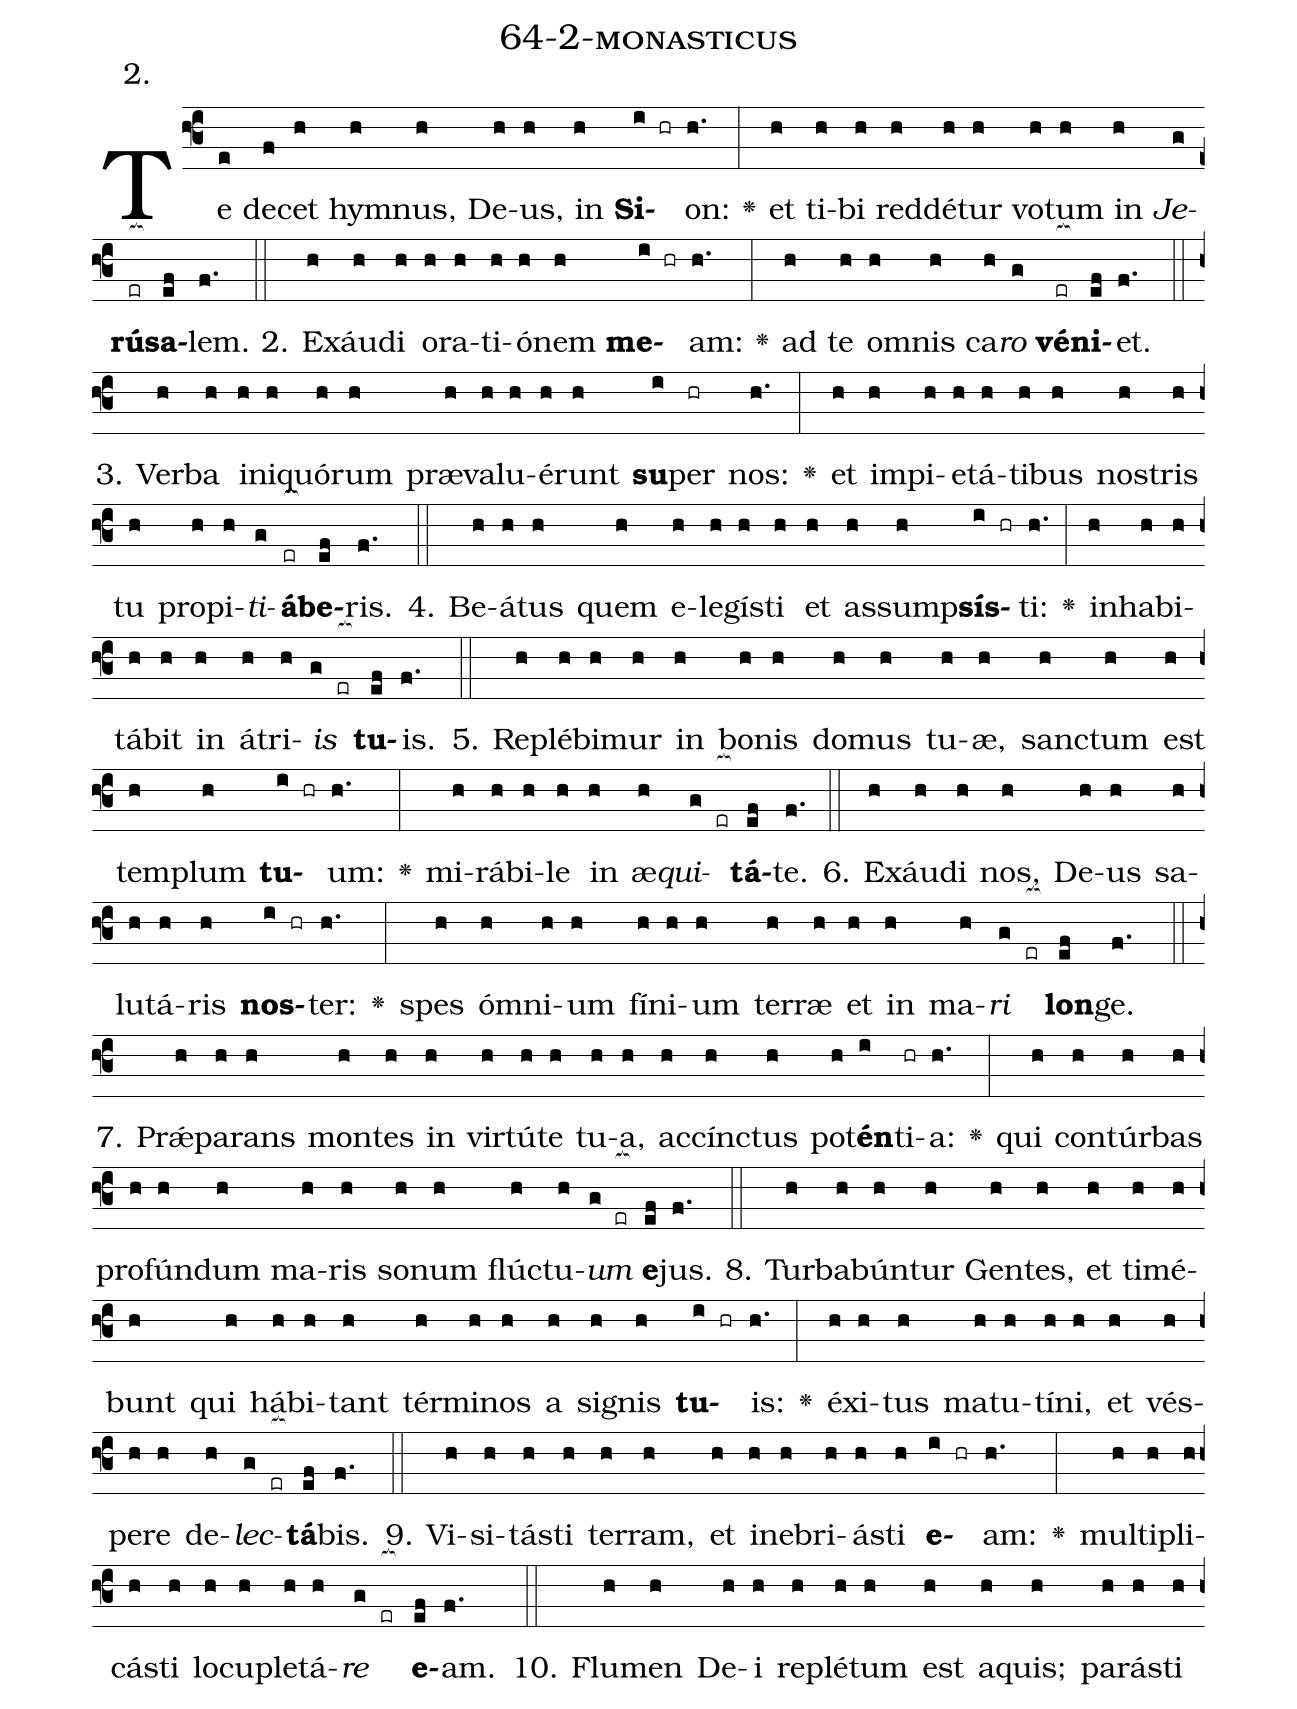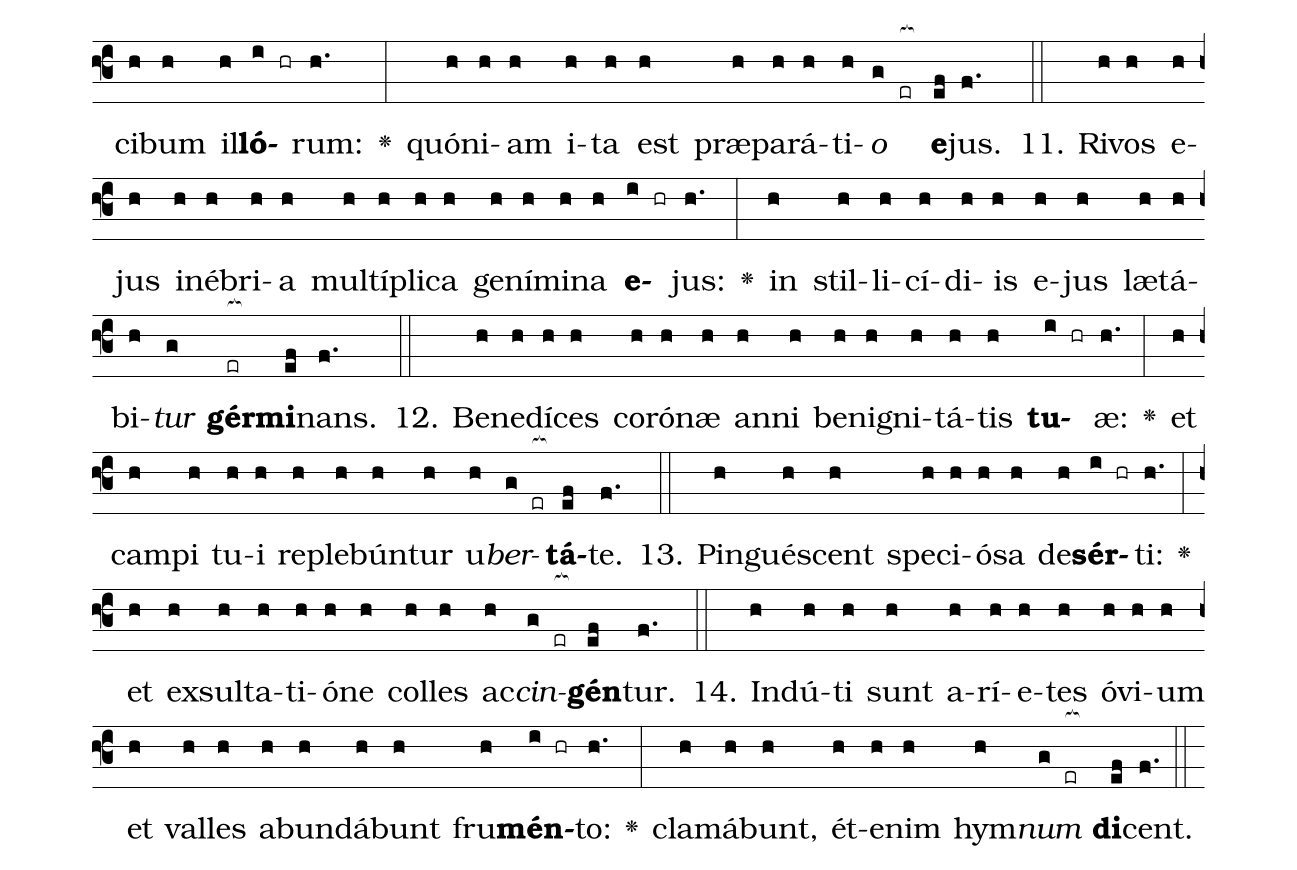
name: 64-2-monasticus;
annotation: 2.;
%%
(f3)Te(e) de(f)cet(h) hym(h)nus,(h) De(h)us,(h) in(h) <b>Si</b>(i hr)on:(h.) <v>\greheightstar</v>(:) et(h) ti(h)bi(h) red(h)dé(h)tur(h) vo(h)tum(h) in(h) <i>Je</i>(g)<b>rú</b>(er[ocb:1{])<b>sa</b>(ef[ocb:0}])lem.(f.) (::)
2. Ex(h)áu(h)di(h) o(h)ra(h)ti(h)ó(h)nem(h) <b>me</b>(i hr)am:(h.) <v>\greheightstar</v>(:) ad(h) te(h) om(h)nis(h) ca(h)<i>ro</i>(g) <b>vé</b>(er[ocb:1{])<b>ni</b>(ef[ocb:0}])et.(f.) (::)
3. Ver(h)ba(h) in(h)i(h)quó(h)rum(h) præ(h)va(h)lu(h)é(h)runt(h) <b>su</b>(i)per(hr) nos:(h.) <v>\greheightstar</v>(:) et(h) im(h)pi(h)e(h)tá(h)ti(h)bus(h) nos(h)tris(h) tu(h) pro(h)pi(h)<i>ti</i>(g)<b>á</b>(er[ocb:1{])<b>be</b>(ef[ocb:0}])ris.(f.) (::)
4. Be(h)á(h)tus(h) quem(h) e(h)le(h)gís(h)ti(h) et(h) as(h)sump(h)<b>sís</b>(i hr)ti:(h.) <v>\greheightstar</v>(:) in(h)ha(h)bi(h)tá(h)bit(h) in(h) á(h)tri(h)<i>is</i>(g er[ocb:1{]) <b>tu</b>(ef[ocb:0}])is.(f.) (::)
5. Re(h)plé(h)bi(h)mur(h) in(h) bo(h)nis(h) do(h)mus(h) tu(h)æ,(h) sanc(h)tum(h) est(h) tem(h)plum(h) <b>tu</b>(i hr)um:(h.) <v>\greheightstar</v>(:) mi(h)rá(h)bi(h)le(h) in(h) æ(h)<i>qui</i>(g er[ocb:1{])<b>tá</b>(ef[ocb:0}])te.(f.) (::)
6. Ex(h)áu(h)di(h) nos,(h) De(h)us(h) sa(h)lu(h)tá(h)ris(h) <b>nos</b>(i hr)ter:(h.) <v>\greheightstar</v>(:) spes(h) óm(h)ni(h)um(h) fí(h)ni(h)um(h) ter(h)ræ(h) et(h) in(h) ma(h)<i>ri</i>(g er[ocb:1{]) <b>lon</b>(ef[ocb:0}])ge.(f.) (::)
7. Prǽ(h)pa(h)rans(h) mon(h)tes(h) in(h) vir(h)tú(h)te(h) tu(h)a,(h) ac(h)cínc(h)tus(h) pot(h)<b>én</b>(i)ti(hr)a:(h.) <v>\greheightstar</v>(:) qui(h) con(h)túr(h)bas(h) pro(h)fún(h)dum(h) ma(h)ris(h) so(h)num(h) flúc(h)tu(h)<i>um</i>(g er[ocb:1{]) <b>e</b>(ef[ocb:0}])jus.(f.) (::)
8. Tur(h)ba(h)bún(h)tur(h) Gen(h)tes,(h) et(h) ti(h)mé(h)bunt(h) qui(h) há(h)bi(h)tant(h) tér(h)mi(h)nos(h) a(h) si(h)gnis(h) <b>tu</b>(i hr)is:(h.) <v>\greheightstar</v>(:) éx(h)i(h)tus(h) ma(h)tu(h)tí(h)ni,(h) et(h) vés(h)pe(h)re(h) de(h)<i>lec</i>(g er[ocb:1{])<b>tá</b>(ef[ocb:0}])bis.(f.) (::)
9. Vi(h)si(h)tás(h)ti(h) ter(h)ram,(h) et(h) in(h)e(h)bri(h)ás(h)ti(h) <b>e</b>(i hr)am:(h.) <v>\greheightstar</v>(:) mul(h)ti(h)pli(h)cás(h)ti(h) lo(h)cu(h)ple(h)tá(h)<i>re</i>(g er[ocb:1{]) <b>e</b>(ef[ocb:0}])am.(f.) (::)
10. Flu(h)men(h) De(h)i(h) re(h)plé(h)tum(h) est(h) a(h)quis;(h) pa(h)rás(h)ti(h) ci(h)bum(h) il(h)<b>ló</b>(i hr)rum:(h.) <v>\greheightstar</v>(:) quón(h)i(h)am(h) i(h)ta(h) est(h) præ(h)pa(h)rá(h)ti(h)<i>o</i>(g er[ocb:1{]) <b>e</b>(ef[ocb:0}])jus.(f.) (::)
11. Ri(h)vos(h) e(h)jus(h) in(h)é(h)bri(h)a(h) mul(h)tí(h)pli(h)ca(h) ge(h)ní(h)mi(h)na(h) <b>e</b>(i hr)jus:(h.) <v>\greheightstar</v>(:) in(h) stil(h)li(h)cí(h)di(h)is(h) e(h)jus(h) læ(h)tá(h)bi(h)<i>tur</i>(g) <b>gér</b>(er[ocb:1{])<b>mi</b>(ef[ocb:0}])nans.(f.) (::)
12. Be(h)ne(h)dí(h)ces(h) co(h)ró(h)næ(h) an(h)ni(h) be(h)ni(h)gni(h)tá(h)tis(h) <b>tu</b>(i hr)æ:(h.) <v>\greheightstar</v>(:) et(h) cam(h)pi(h) tu(h)i(h) re(h)ple(h)bún(h)tur(h) u(h)<i>ber</i>(g er[ocb:1{])<b>tá</b>(ef[ocb:0}])te.(f.) (::)
13. Pin(h)gué(h)scent(h) spe(h)ci(h)ó(h)sa(h) de(h)<b>sér</b>(i hr)ti:(h.) <v>\greheightstar</v>(:) et(h) ex(h)sul(h)ta(h)ti(h)ó(h)ne(h) col(h)les(h) ac(h)<i>cin</i>(g er[ocb:1{])<b>gén</b>(ef[ocb:0}])tur.(f.) (::)
14. Ind(h)ú(h)ti(h) sunt(h) a(h)rí(h)e(h)tes(h) ó(h)vi(h)um(h) et(h) val(h)les(h) ab(h)un(h)dá(h)bunt(h) fru(h)<b>mén</b>(i hr)to:(h.) <v>\greheightstar</v>(:) cla(h)má(h)bunt,(h) ét(h)e(h)nim(h) hym(h)<i>num</i>(g er[ocb:1{]) <b>di</b>(ef[ocb:0}])cent.(f.) (::)
